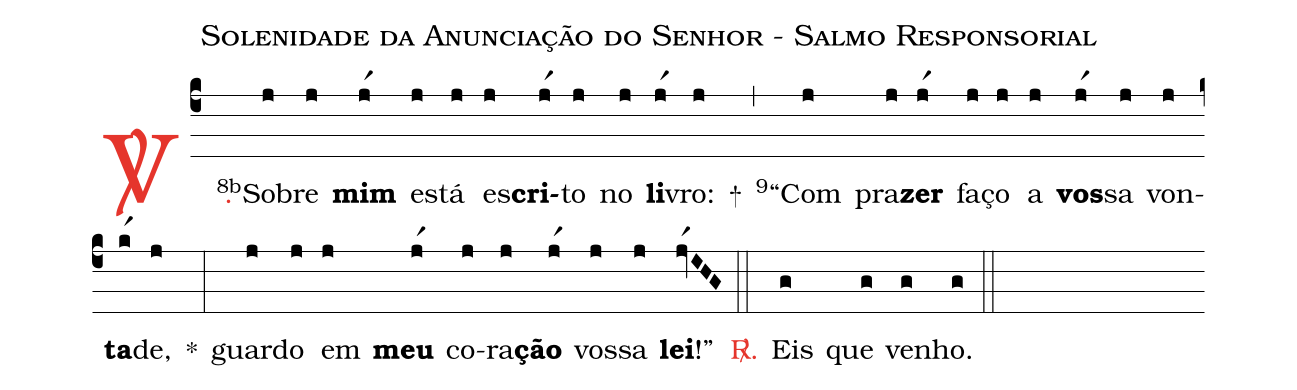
name: Solenidade da Anunciação do Senhor - Salmo Responsorial;
%%
(c4)

<c><sp>V/</sp>.</c>() <v>\VSup{8b}</v>So(j)bre(j) <b>mim</b>(jr1) es(j)tá(j) es(j)<b>cri</b>(jr1)to(j) no(j) <b>li</b>(jr1)vro:(j) +(,)
<v>\VSup{9}</v>``Com(j) pra(j)<b>zer</b>(jr1) fa(j)ço(j) a(j) <b>vos</b>(jr1)sa(j) von(j)<b>ta</b>(kr1)de,(j) *(:)
guar(j)do(j) em(j) <b>meu</b>(jr1) co(j)ra(j)<b>ção</b>(jr1) vos(j)sa(j) <b>lei</b>!''(jvr1IHG)

(::)

<c><sp>R/</sp>.</c>() Eis(g) que(g) ve(g)nho.(g)

(::)
